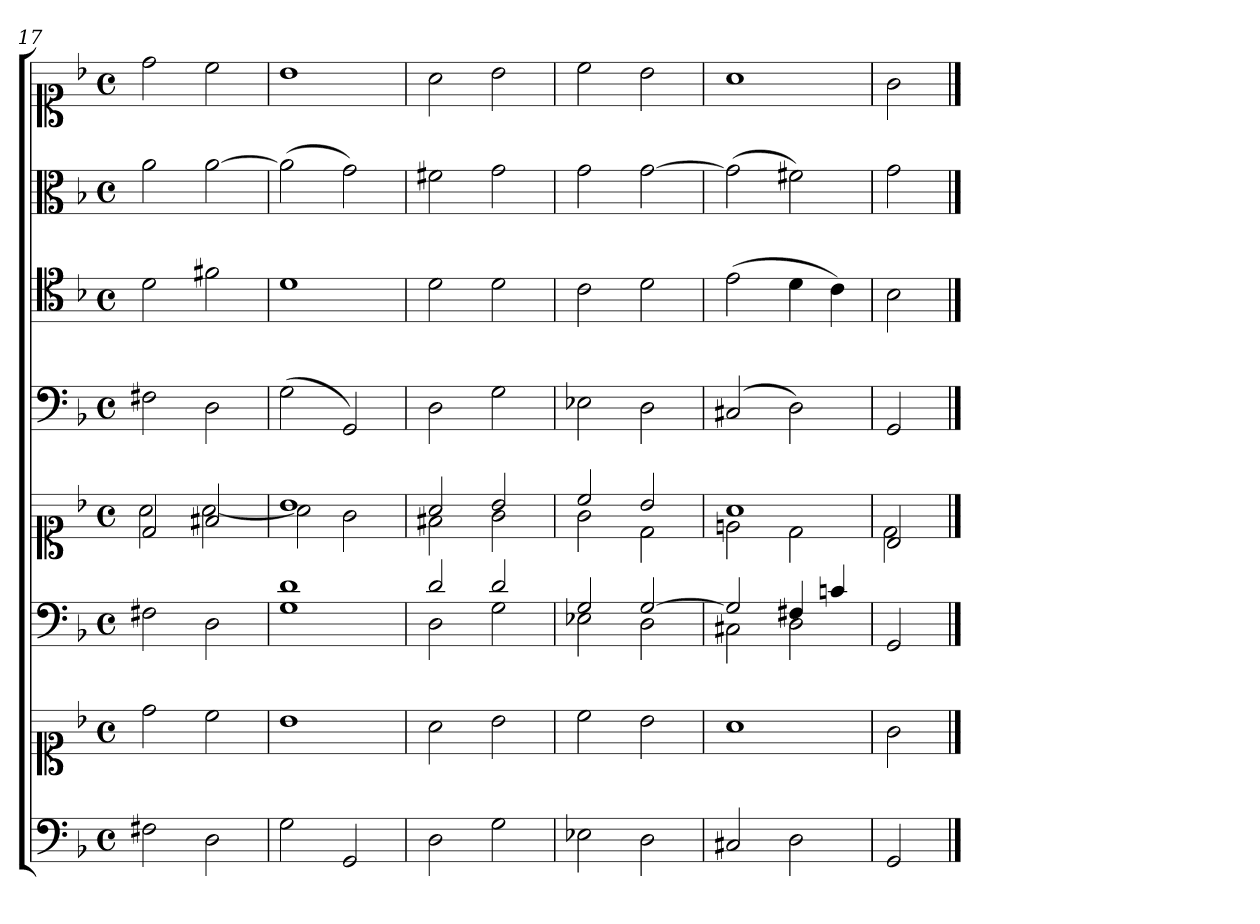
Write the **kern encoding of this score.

**kern	**kern	**kern	**kern	**kern	**kern	**kern	**kern
*part6	*part6	*part5	*part5	*part4	*part3	*part2	*part1
*staff8	*staff7	*staff6	*staff5	*staff4	*staff3	*staff2	*staff1
*clefF4	*clefC1	*clefF4	*clefC1	*clefF4	*clefC4	*clefC3	*clefC1
*k[b-]	*k[b-]	*k[b-]	*k[b-]	*k[b-]	*k[b-]	*k[b-]	*k[b-]
*F:	*F:	*F:	*F:	*F:	*F:	*F:	*F:
*M4/4	*M4/4	*M4/4	*M4/4	*M4/4	*M4/4	*M4/4	*M4/4
*met(c)	*met(c)	*met(c)	*met(c)	*met(c)	*met(c)	*met(c)	*met(c)
=17	=17	=17	=17	=17	=17	=17	=17
*	*	*	*^	*	*	*	*
2F#X	2dd	2F#X	2d	2a	2F#X	2d	2a	2dd
2D	2cc	2D	2f#X	[2a	2D	2f#X	[2a	2cc
=18	=18	=18	=18	=18	=18	=18	=18	=18
*	*	*^	*	*	*	*	*	*
2G	1b-	1d	1G	1b-	2a]	(2G	1d	(2a]	1b-
2GG	.	.	.	.	2g	2GG)	.	2g)	.
=19	=19	=19	=19	=19	=19	=19	=19	=19	=19
2D	2a	2d	2D	2a	2f#X	2D	2d	2f#X	2a
2G	2b-	2d	2G	2b-	2g	2G	2d	2g	2b-
=20	=20	=20	=20	=20	=20	=20	=20	=20	=20
2E-X	2cc	2G	2E-X	2cc	2g	2E-X	2c	2g	2cc
2D	2b-	[2G	2D	2b-	2d	2D	2d	[2g	2b-
=21	=21	=21	=21	=21	=21	=21	=21	=21	=21
2C#X	1a	2G]	2C#X	1a	2en	(2C#X	(2e	(2g]	1a
2D	.	4F#X	2D	.	2d	2D)	4d	2f#X)	.
.	.	4cn	.	.	.	.	4c)	.	.
*	*	*v	*v	*	*	*	*	*	*
=22	=22	=22	=22	=22	=22	=22	=22	=22
2GG	2g	2GG	2B-	2d	2GG	2B-	2g	2g
*	*	*	*v	*v	*	*	*	*
==	==	==	==	==	==	==	==
*-	*-	*-	*-	*-	*-	*-	*-
